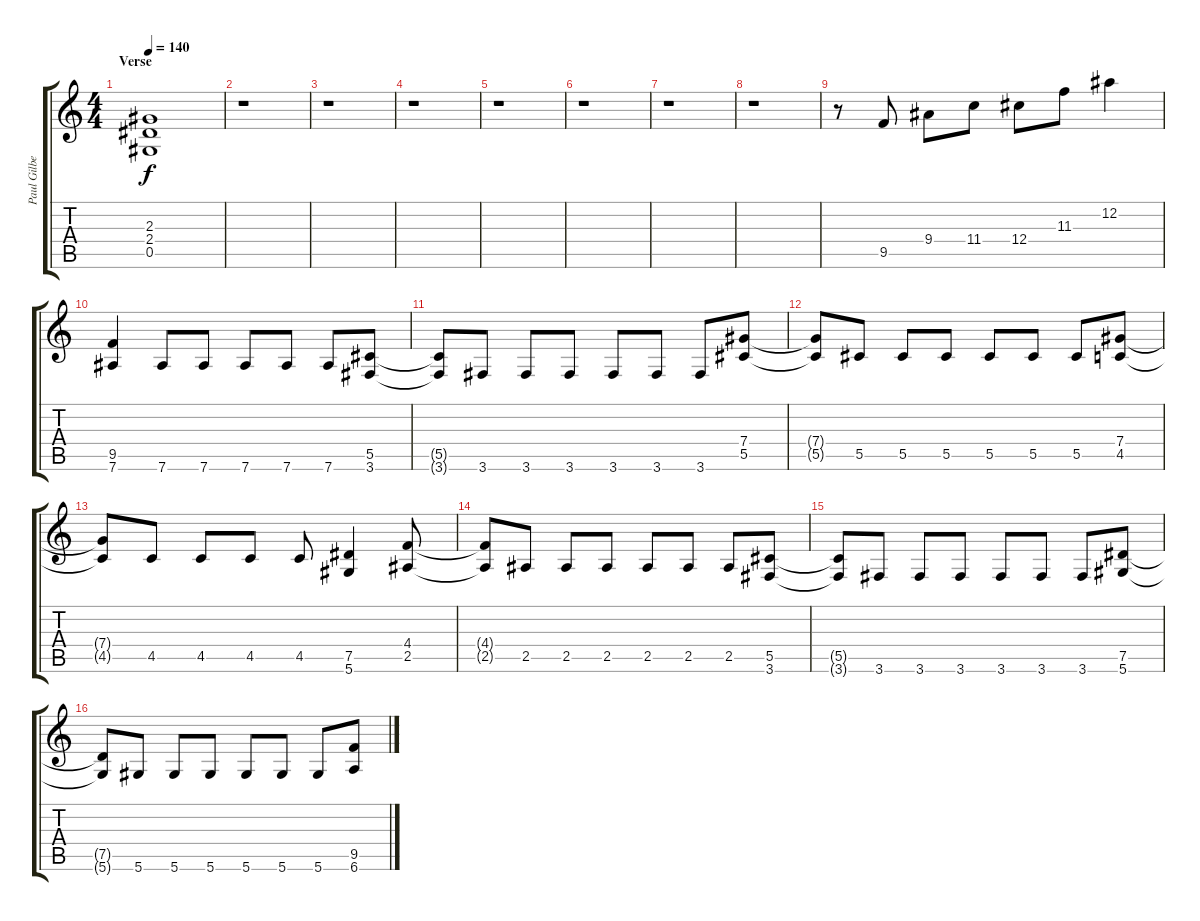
\track ("Paul Gilbert" "Paul Gilbe") {instrument distortionguitar}
\staff {score tabs}
\tuning (Eb4 Bb3 Gb3 Db3 Ab2 Eb2) {hide}
\ts (4 4)
\section ("" "Verse")
\tempo 140
\clef g2
\ks c
(2.3{t} 2.4{t} 0.5{t}).1{dy f} |
r.1 |
r.1 |
r.1 |
r.1 |
r.1 |
r.1 |
r.1 |
r.8{volume 16} 9.5.8 9.4.8 11.4.8 12.4.8 11.3.8 12.2.4 |
(9.5 7.6).4{volume 14} 7.6.8 7.6.8 7.6.8 7.6.8 7.6.8 (5.5 3.6).8 |
(5.5{t} 3.6{t}).8 3.6.8 3.6.8 3.6.8 3.6.8 3.6.8 3.6.8 (7.4 5.5).8 |
(7.4{t} 5.5{t}).8 5.5.8 5.5.8 5.5.8 5.5.8 5.5.8 5.5.8 (7.4 4.5).8 |
(7.4{t} 4.5{t}).8 4.5.8 4.5.8 4.5.8 4.5.8 (7.5 5.6).4 (4.4 2.5).8 |
(4.4{t} 2.5{t}).8 2.5.8 2.5.8 2.5.8 2.5.8 2.5.8 2.5.8 (5.5 3.6).8 |
(5.5{t} 3.6{t}).8 3.6.8 3.6.8 3.6.8 3.6.8 3.6.8 3.6.8 (7.5 5.6).8 |
(7.5{t} 5.6{t}).8 5.6.8 5.6.8 5.6.8 5.6.8 5.6.8 5.6.8 (9.5 6.6).8
